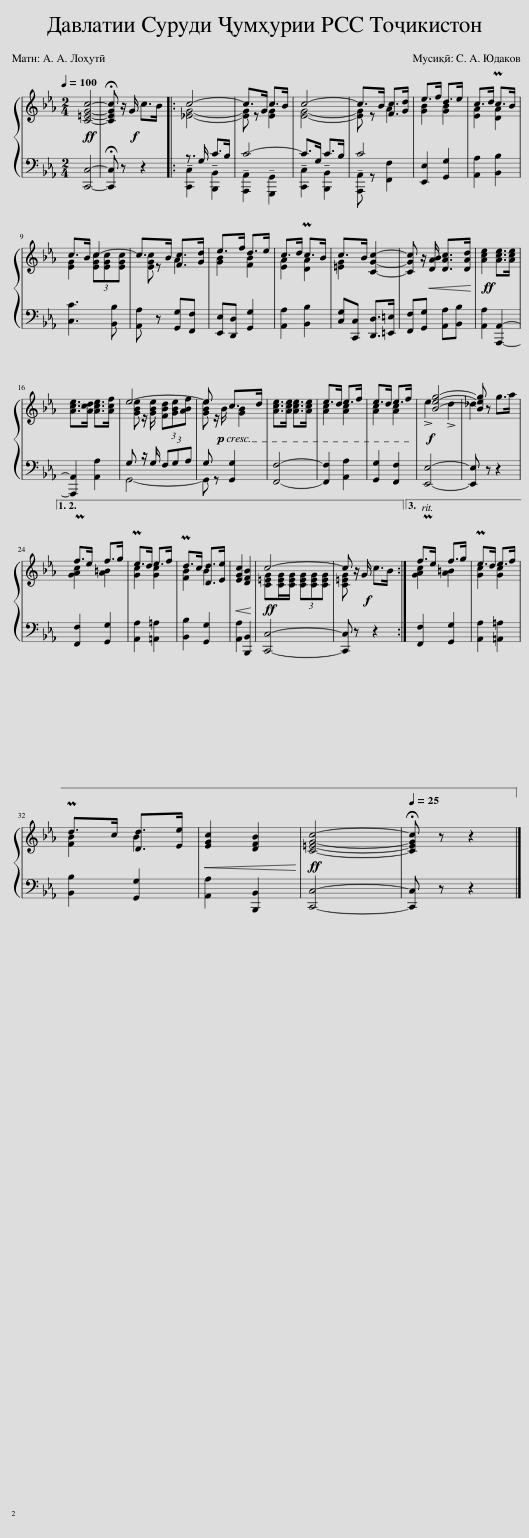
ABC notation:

X:1
%%score { ( 1 3 ) | ( 2 4 ) }
L:1/8
Q:1/4=100
M:2/4
I:linebreak $
K:Eb
V:1 treble
V:3 treble
V:2 bass
V:4 bass
V:1
!ff! [C=EGc]4- | !fermata![CEGc] z/!f! G/ c>B |: c4- | c>G c>B | c4- | %5
 c>B [Fc]>[Gd] | e>f d>e | c>d Pc>B |$ c>B c2- | c>B [Fc]>[Gd] | %10
 e>f d>e | c>d Pc>B | c>B [CGc]2- | [CGc] z/!<(! [DAB]/ [DAc]>[DAd]!<)! |!ff! [Ace]2 [Ace]>[Ace] |$ %15
 [Ace]>[Acd] [Ace]>[Acf] | e4- | e!p! z/ B/ c>d | [Ace]>[Ace] [Ace]>[Ace] | e>d e>f | %20
 e>d e>f |!f! [Beg]4- | [Beg] z g>a |2$ Pf>e f>g | Pe>d e>f | %25
 Pd>c [Dd]>[Ee] |!<(! [EGc]2 [DFB]2!<)! |!ff! c4- | c z/!f! G/ c>B :|[Q:1/4=100] Pf>[Q:1/4=94]e[Q:1/4=92] f>[Q:1/4=86]g | %30
[Q:1/4=85] Pe>[Q:1/4=79]d[Q:1/4=77] e>[Q:1/4=71]f |$[Q:1/4=70] Pd>[Q:1/4=64]c[Q:1/4=62] [Dd]>[Q:1/4=56][Ee] |[Q:1/4=55]!<(! [EGc]2[Q:1/4=47] [DFB]2!<)! |!ff![Q:1/4=40] [C=EGc]4- |[Q:1/4=25] !fermata![CEGc] z z2 |] %35
V:2
 [C,,C,]4- | !fermata![C,,C,] z z2 |: z3/2 G,/ C>B, | C4- | C>G, C>B, | %5
 C4 | [E,,E,]2 [G,,G,]2 | [A,,A,]2 [B,,B,]2 |$ [C,C]3 [B,,B,] | [A,,A,] z [G,,G,][F,,F,] | %10
 [E,,E,][D,,D,] [G,,G,]2 | [A,,A,]2 [B,,B,]2 | [C,G,][C,,C,] [D,,D,]>[=E,,=E,] | [F,,F,][G,,G,] [A,,A,][B,,B,] | [A,,A,]2 [A,,,A,,]2- |$ %15
 [A,,,A,,]2 [A,,A,]2 | G, z/ G,/ (3F,G,A, | G, z [G,,G,]2 | [F,,F,]4- | [F,,F,]2 [A,,A,]2 | %20
 [G,,G,]2 [F,,F,]2 | [E,,E,]4- | [E,,E,] z z2 |2$ [F,,F,]2 [G,,G,]2 | [A,,A,]2 [=A,,=A,]2 | %25
 [B,,B,]2 [G,,G,]2 | [A,,A,]2 [B,,,B,,]2 | [C,,C,]4- | [C,,C,] z z2 :| [F,,F,]2 [G,,G,]2 | %30
 [A,,A,]2 [=A,,=A,]2 |$ [B,,B,]2 [G,,G,]2 | [A,,A,]2 [B,,,B,,]2 | [C,,C,]4- | [C,,C,] z z2 |] %35
V:3
 x4 | x4 |: [_EG]4- | [EG] z [EG]2 | [EG]4- | %5
 [EG] z A2 | [GB]2 [GB]2 | [EA]2 [DA]2 |$ [EG]2 (3[EGc][EGc][EGc] | [EGc] z A2 | %10
 [GB]2 [FB]2 | [EA]2 [DA]2 | [=EG]2 x2 | x4 | x4 |$ %15
 x4 | [GBe] z/ [GBe]/ (3[FBd][GBe][ABf] | [GBe] x [GB]2 | x4 | [Ac]2 [Ac]2 | %20
 [Ac]2 [Ac]2 | !>!e2 !>!d2 | _d2 x2 |2$ [GAc]2 [A=B]2 | [Gc]2 [Gc]2 | %25
 [FB]2 B2 | x4 | [C=EG][CEG]/[CEG]/ (3[CEG][CEG][CEG] | [C=EG] x3 :| [GAc]2 [A=B]2 | %30
 [Gc]2 [Gc]2 |$ [FB]2 B2 | x4 | x4 | x4 |] %35
V:4
 x4 | x4 |: !tenuto![C,,C,]2 !tenuto![B,,,B,,]2 | !tenuto![A,,,A,,]2 !tenuto![G,,,G,,]2 | !tenuto![C,,C,]2 !tenuto![B,,,B,,]2 | %5
 !tenuto![A,,,A,,] z [F,,F,]2 | x4 | x4 |$ x4 | x4 | %10
 x4 | x4 | x4 | x4 | x4 |$ %15
 x4 | G,,4- | G,, x3 | x4 | x4 | %20
 x4 | x4 | x4 |2$ x4 | x4 | %25
 x4 | x4 | x4 | x4 :| x4 | %30
 x4 |$ x4 | x4 | x4 | x4 |] %35
